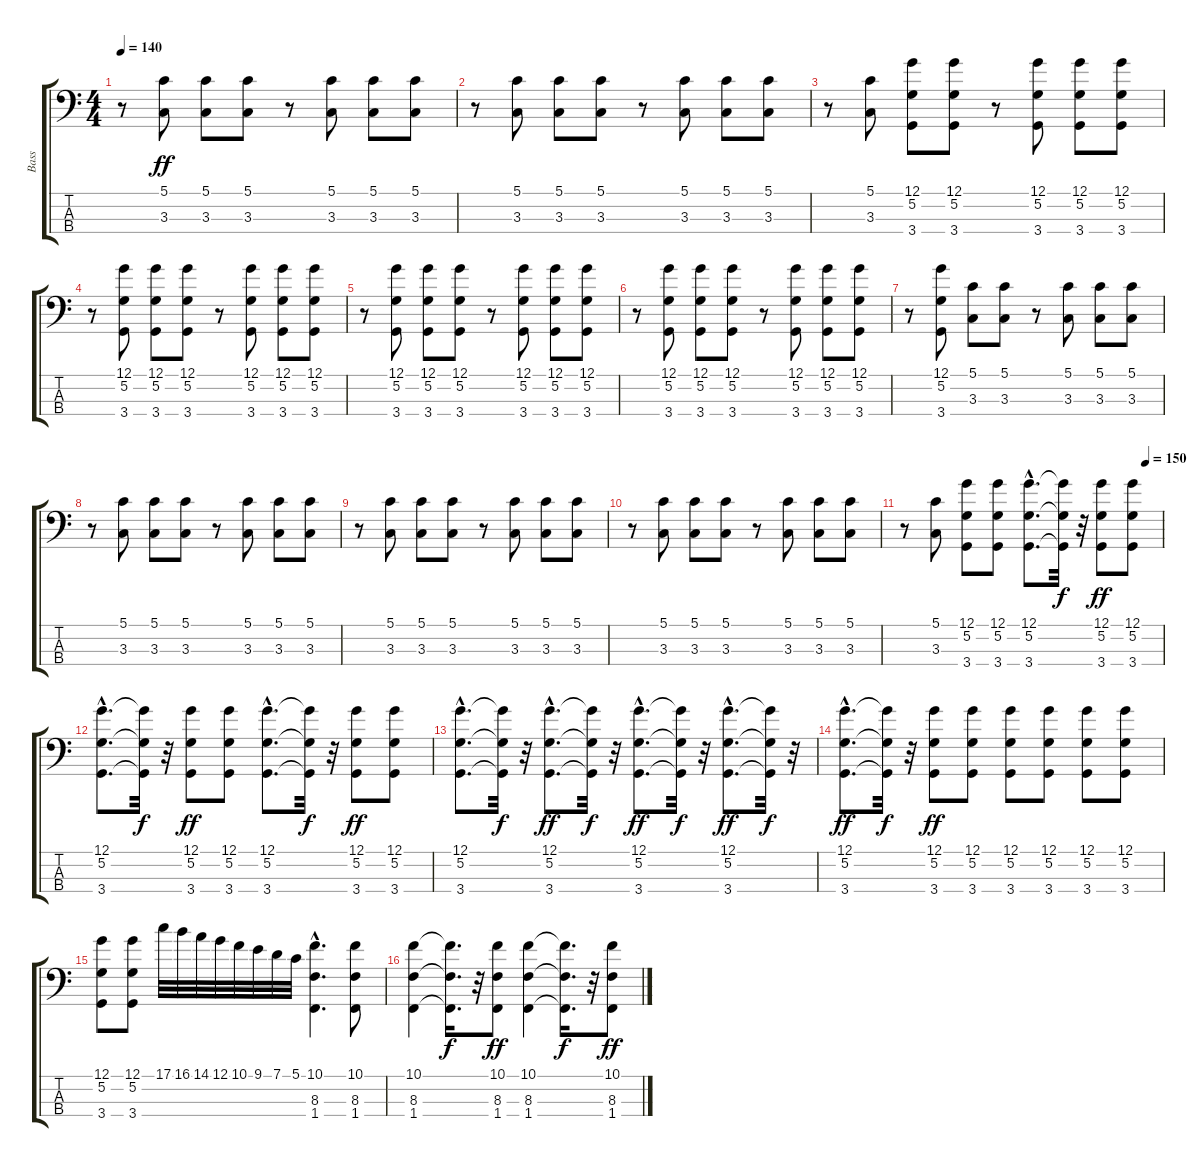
\track ("Bass" "Bass") {instrument electricbassfinger}
\staff {score tabs}
\tuning (G2 D2 A1 E1) {hide}
\ts (4 4)
\tempo 140
\clef f4
\ks c
r.8{dy ff} (5.1 3.3).8 (5.1 3.3).8 (5.1 3.3).8 r.8 (5.1 3.3).8 (5.1 3.3).8 (5.1 3.3).8 |
r.8 (5.1 3.3).8 (5.1 3.3).8 (5.1 3.3).8 r.8 (5.1 3.3).8 (5.1 3.3).8 (5.1 3.3).8 |
r.8 (5.1 3.3).8 (12.1 5.2 3.4).8 (12.1 5.2 3.4).8 r.8 (12.1 5.2 3.4).8 (12.1 5.2 3.4).8 (12.1 5.2 3.4).8 |
r.8 (12.1 5.2 3.4).8 (12.1 5.2 3.4).8 (12.1 5.2 3.4).8 r.8 (12.1 5.2 3.4).8 (12.1 5.2 3.4).8 (12.1 5.2 3.4).8 |
r.8 (12.1 5.2 3.4).8 (12.1 5.2 3.4).8 (12.1 5.2 3.4).8 r.8 (12.1 5.2 3.4).8 (12.1 5.2 3.4).8 (12.1 5.2 3.4).8 |
r.8 (12.1 5.2 3.4).8 (12.1 5.2 3.4).8 (12.1 5.2 3.4).8 r.8 (12.1 5.2 3.4).8 (12.1 5.2 3.4).8 (12.1 5.2 3.4).8 |
r.8 (12.1 5.2 3.4).8 (5.1 3.3).8 (5.1 3.3).8 r.8 (5.1 3.3).8 (5.1 3.3).8 (5.1 3.3).8 |
r.8 (5.1 3.3).8 (5.1 3.3).8 (5.1 3.3).8 r.8 (5.1 3.3).8 (5.1 3.3).8 (5.1 3.3).8 |
r.8 (5.1 3.3).8 (5.1 3.3).8 (5.1 3.3).8 r.8 (5.1 3.3).8 (5.1 3.3).8 (5.1 3.3).8 |
r.8 (5.1 3.3).8 (5.1 3.3).8 (5.1 3.3).8 r.8 (5.1 3.3).8 (5.1 3.3).8 (5.1 3.3).8 |
\tempo (150 0.9375)
r.8 (5.1 3.3).8 (12.1 5.2 3.4).8 (12.1 5.2 3.4).8 (12.1{hac} 5.2{hac} 3.4{hac}).8{d} (12.1{t} 5.2{t} 3.4{t}).32{dy f} r.32 (12.1 5.2 3.4).8{dy ff} (12.1 5.2 3.4).8 |
(12.1{hac} 5.2{hac} 3.4{hac}).8{d} (12.1{t} 5.2{t} 3.4{t}).32{dy f} r.32 (12.1 5.2 3.4).8{dy ff} (12.1 5.2 3.4).8 (12.1{hac} 5.2{hac} 3.4{hac}).8{d} (12.1{t} 5.2{t} 3.4{t}).32{dy f} r.32 (12.1 5.2 3.4).8{dy ff} (12.1 5.2 3.4).8 |
(12.1{hac} 5.2{hac} 3.4{hac}).8{d} (12.1{t} 5.2{t} 3.4{t}).32{dy f} r.32 (12.1{hac} 5.2{hac} 3.4{hac}).8{d dy ff} (12.1{t} 5.2{t} 3.4{t}).32{dy f} r.32 (12.1{hac} 5.2{hac} 3.4{hac}).8{d dy ff} (12.1{t} 5.2{t} 3.4{t}).32{dy f} r.32 (12.1{hac} 5.2{hac} 3.4{hac}).8{d dy ff} (12.1{t} 5.2{t} 3.4{t}).32{dy f} r.32 |
(12.1{hac} 5.2{hac} 3.4{hac}).8{d dy ff} (12.1{t} 5.2{t} 3.4{t}).32{dy f} r.32 (12.1 5.2 3.4).8{dy ff} (12.1 5.2 3.4).8 (12.1 5.2 3.4).8 (12.1 5.2 3.4).8 (12.1 5.2 3.4).8 (12.1 5.2 3.4).8 |
(12.1 5.2 3.4).8 (12.1 5.2 3.4).8 17.1.32 16.1.32 14.1.32 12.1.32 10.1.32 9.1.32 7.1.32 5.1.32 (10.1{hac} 8.3{hac} 1.4{hac}).4{d} (10.1 8.3 1.4).8 |
(10.1 8.3 1.4).4 (10.1{t} 8.3{t} 1.4{t}).16{d dy f} r.32 (10.1 8.3 1.4).8{dy ff} (10.1 8.3 1.4).4 (10.1{t} 8.3{t} 1.4{t}).16{d dy f} r.32 (10.1 8.3 1.4).8{dy ff}
